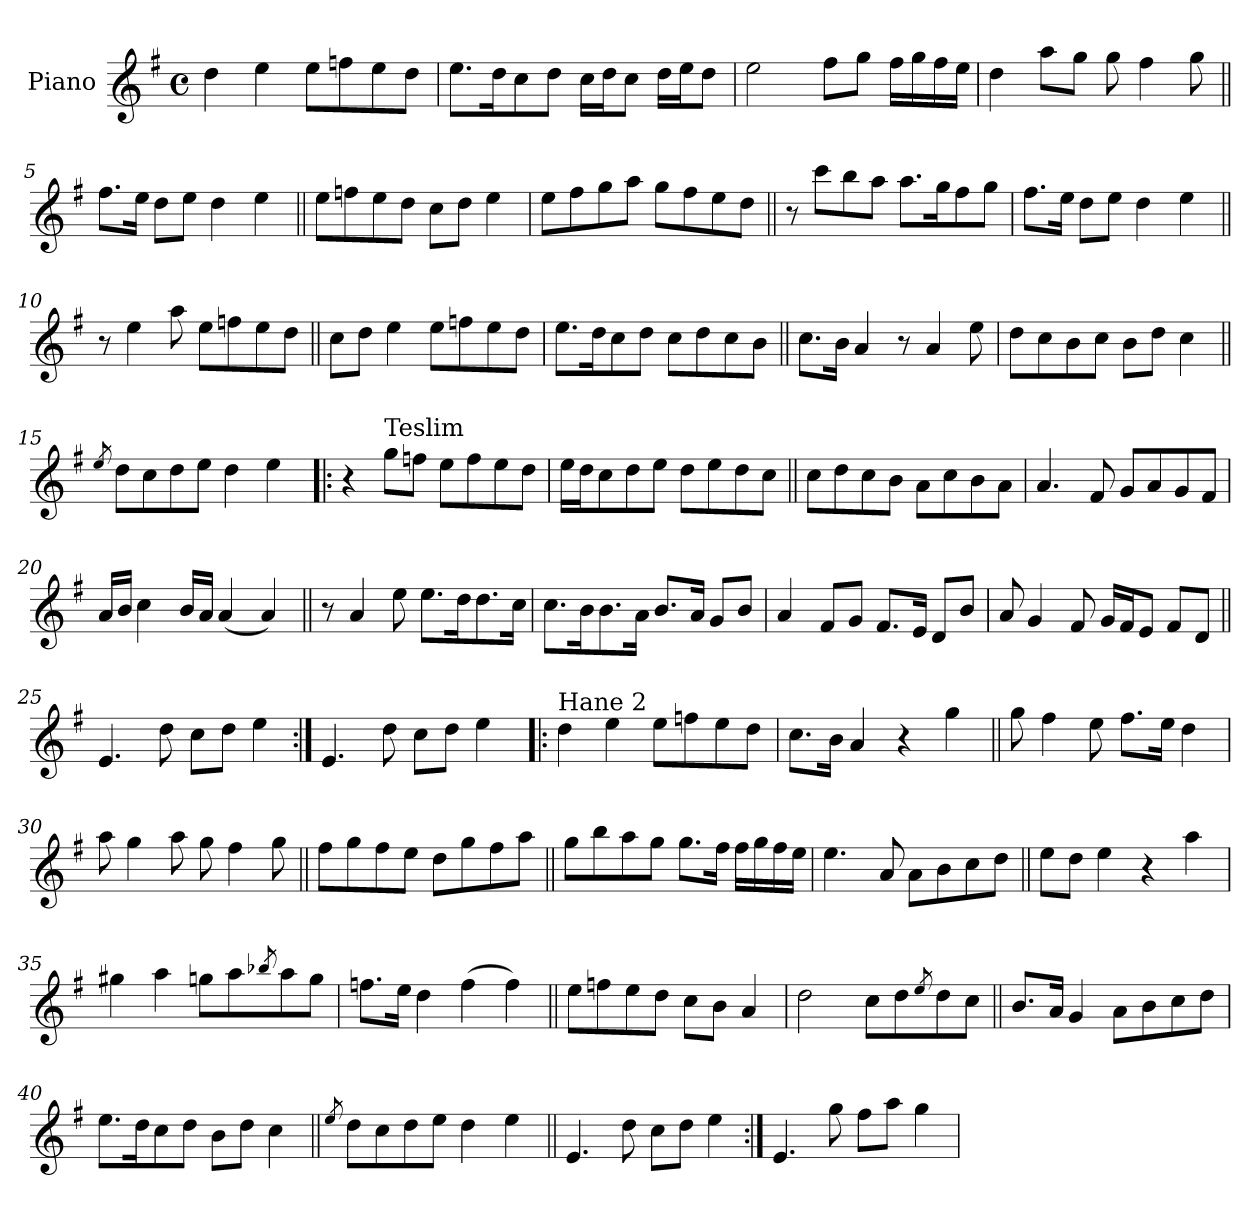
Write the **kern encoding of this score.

**kern
*part1
*staff1
*I"Piano
*I'Pno.
*clefG2
*k[f#]
*M4/4
*met(c)
=1
4dd\
4ee\
8ee\L
8ffn\
8ee\
8dd\J
=2
8.ee\L
16dd\K
8cc\
8dd\J
16cc\LL
16dd\J
8cc\J
16dd\LL
16ee\J
8dd\J
=3
2ee\
8ff#\L
8gg\J
16ff#\LL
16gg\
16ff#\
16ee\JJ
=4
4dd\
8aa\L
8gg\J
8gg\
4ff#\
8gg\
=5||
8.ff#\L
16ee\Jk
8dd\L
8ee\J
4dd\
4ee\
!!LO:LB:g=z
=6||
8ee\L
8ffn\
8ee\
8dd\J
8cc\L
8dd\J
4ee\
=7
8ee\L
8ff#\
8gg\
8aa\J
8gg\L
8ff#\
8ee\
8dd\J
=8||
8r
8ccc\L
8bb\
8aa\J
8.aa\L
16gg\K
8ff#\
8gg\J
=9
8.ff#\L
16ee\Jk
8dd\L
8ee\J
4dd\
4ee\
=10||
8r
4ee\
8aa\
8ee\L
8ffn\
8ee\
8dd\J
!!LO:LB:g=z
=11||
8cc\L
8dd\J
4ee\
8ee\L
8ffn\
8ee\
8dd\J
=12
8.ee\L
16dd\K
8cc\
8dd\J
8cc\L
8dd\
8cc\
8b\J
=13||
8.cc\L
16b\Jk
4a/
8r
4a/
8ee\
=14
8dd\L
8cc\
8b\
8cc\J
8b\L
8dd\J
4cc\
=15||
8qee/
8dd\L
8cc\
8dd\
8ee\J
4dd\
4ee\
!!LO:LB:g=z
=16!|:
4r
!LO:TX:a:t=Teslim
8gg\L
8ffn\J
8ee\L
8ff\
8ee\
8dd\J
=17
16ee\LL
16dd\J
8cc\
8dd\
8ee\J
8dd\L
8ee\
8dd\
8cc\J
=18||
8cc\L
8dd\
8cc\
8b\J
8a\L
8cc\
8b\
8a\J
=19
4.a/
8f#/
8g/L
8a/
8g/
8f#/J
=20
16a/LL
16b/JJ
4cc\
16b/LL
16a/JJ
(<4a/
4a/)
!!LO:LB:g=z
=21||
8r
4a/
8ee\
8.ee\L
16dd\K
8.dd\
16cc\Jk
=22
8.cc\L
16b\K
8.b\
16a\Jk
8.b/L
16a/Jk
8g/L
8b/J
=23
4a/
8f#/L
8g/J
8.f#/L
16e/Jk
8d/L
8b/J
=24
8a/
4g/
8f#/
16g/LL
16f#/J
8e/J
8f#/L
8d/J
=25||
4.e/
8dd\
8cc\L
8dd\J
4ee\
!!LO:LB:g=z
=26:|!
4.e/
8dd\
8cc\L
8dd\J
4ee\
=27!|:
!LO:TX:a:t=Hane 2
4dd\
4ee\
8ee\L
8ffn\
8ee\
8dd\J
=28
8.cc\L
16b\Jk
4a/
4r
4gg\
=29||
8gg\
4ff#\
8ee\
8.ff#\L
16ee\Jk
4dd\
=30
8aa\
4gg\
8aa\
8gg\
4ff#\
8gg\
=31||
8ff#\L
8gg\
8ff#\
8ee\J
8dd\L
8gg\
8ff#\
8aa\J
!!LO:LB:g=z
=32||
8gg\L
8bb\
8aa\
8gg\J
8.gg\L
16ff#\Jk
16ff#\LL
16gg\
16ff#\
16ee\JJ
=33
4.ee\
8a/
8a\L
8b\
8cc\
8dd\J
=34||
8ee\L
8dd\J
4ee\
4r
4aa\
=35
4gg#X\
4aa\
8ggn\L
8aa\
8qbb-X/
8aa\
8gg\J
=36
8.ffn\L
16ee\Jk
4dd\
(>4ff\
4ff\)
!!LO:LB:g=z
=37||
8ee\L
8ffn\
8ee\
8dd\J
8cc\L
8b\J
4a/
=38
2dd\
8cc\L
8dd\
8qee/
8dd\
8cc\J
=39||
8.b/L
16a/Jk
4g/
8a\L
8b\
8cc\
8dd\J
=40
8.ee\L
16dd\K
8cc\
8dd\J
8b\L
8dd\J
4cc\
=41||
8qee/
8dd\L
8cc\
8dd\
8ee\J
4dd\
4ee\
!!LO:LB:g=z
=42||
4.e/
8dd\
8cc\L
8dd\J
4ee\
=43:|!
4.e/
8gg\
8ff#\L
8aa\J
4gg\
=
*-
